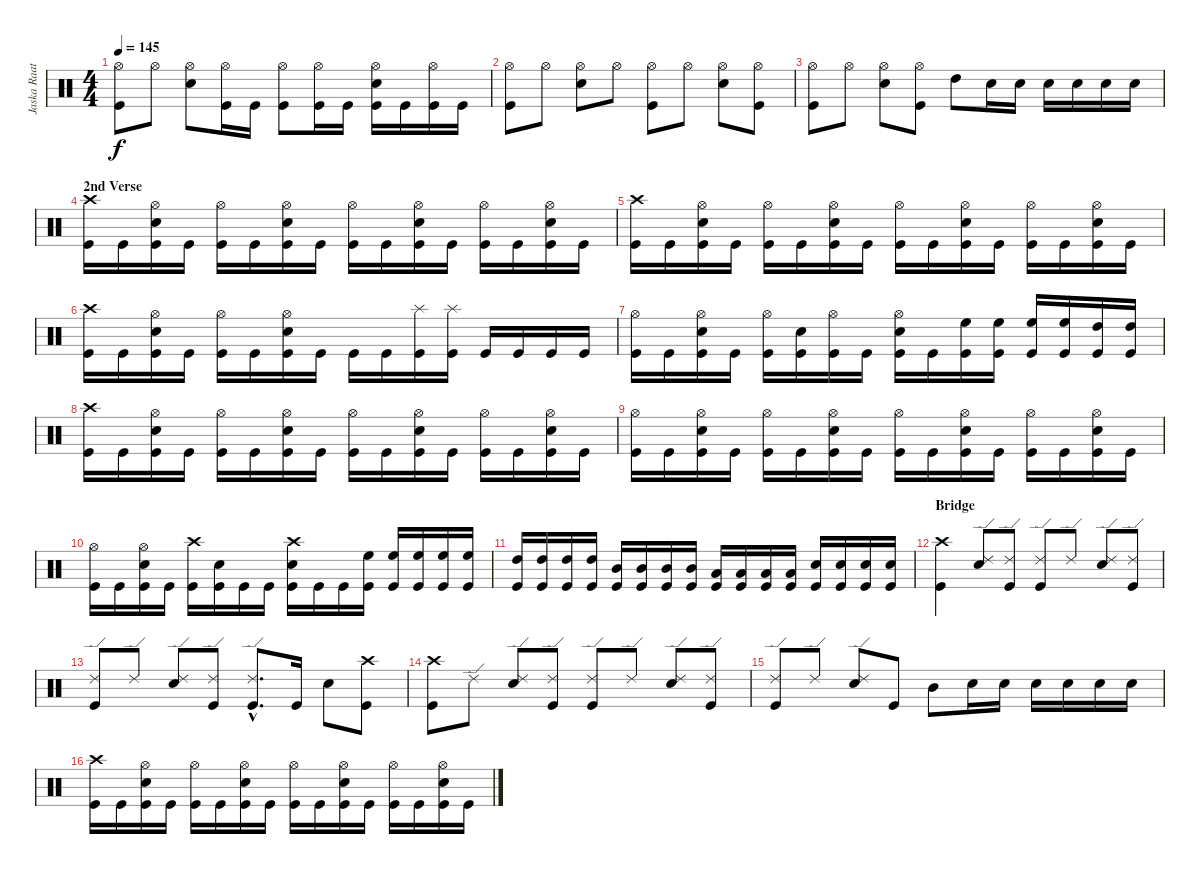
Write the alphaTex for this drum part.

\track ("Jaska Raatikainen" "Jaska Raat") {instrument percussion}
\staff {score}
\articulation defaults
\ts (4 4)
\tempo 145
\clef neutral
\ks c
("Hi-Hat (open)" "Kick (hit)").8{dy f} "Hi-Hat (open)".8 ("Hi-Hat (open)" "Snare (hit) 2").8 ("Hi-Hat (open)" "Kick (hit)").16 "Kick (hit)".16 ("Hi-Hat (open)" "Kick (hit)").8 ("Hi-Hat (open)" "Kick (hit)").16 "Kick (hit)".16 ("Hi-Hat (open)" "Snare (hit) 2" "Kick (hit)").16 "Kick (hit)".16 ("Hi-Hat (open)" "Kick (hit)").16 "Kick (hit)".16 |
("Hi-Hat (open)" "Kick (hit)").8 "Hi-Hat (open)".8 ("Hi-Hat (open)" "Snare (hit) 2").8 "Hi-Hat (open)".8 ("Hi-Hat (open)" "Kick (hit)").8 "Hi-Hat (open)".8 ("Hi-Hat (open)" "Snare (hit) 2").8 ("Hi-Hat (open)" "Kick (hit)").8 |
("Hi-Hat (open)" "Kick (hit)").8 "Hi-Hat (open)".8 ("Hi-Hat (open)" "Snare (hit) 2").8 ("Hi-Hat (open)" "Kick (hit)").8 "High Tom (hit)".8 "Snare (hit) 2".16 "Snare (hit) 2".16 "Snare (hit) 2".16 "Snare (hit) 2".16 "Snare (hit) 2".16 "Snare (hit) 2".16 |
\section ("" "2nd Verse")
("Crash high (hit)" "Kick (hit)").16 "Kick (hit)".16 ("Hi-Hat (open)" "Snare (hit) 2" "Kick (hit)").16 "Kick (hit)".16 ("Hi-Hat (open)" "Kick (hit)").16 "Kick (hit)".16 ("Hi-Hat (open)" "Snare (hit) 2" "Kick (hit)").16 "Kick (hit)".16 ("Hi-Hat (open)" "Kick (hit)").16 "Kick (hit)".16 ("Hi-Hat (open)" "Snare (hit) 2" "Kick (hit)").16 "Kick (hit)".16 ("Hi-Hat (open)" "Kick (hit)").16 "Kick (hit)".16 ("Hi-Hat (open)" "Snare (hit) 2" "Kick (hit)").16 "Kick (hit)".16 |
("Crash high (hit)" "Kick (hit)").16 "Kick (hit)".16 ("Hi-Hat (open)" "Snare (hit) 2" "Kick (hit)").16 "Kick (hit)".16 ("Hi-Hat (open)" "Kick (hit)").16 "Kick (hit)".16 ("Hi-Hat (open)" "Snare (hit) 2" "Kick (hit)").16 "Kick (hit)".16 ("Hi-Hat (open)" "Kick (hit)").16 "Kick (hit)".16 ("Hi-Hat (open)" "Snare (hit) 2" "Kick (hit)").16 "Kick (hit)".16 ("Hi-Hat (open)" "Kick (hit)").16 "Kick (hit)".16 ("Hi-Hat (open)" "Snare (hit) 2" "Kick (hit)").16 "Kick (hit)".16 |
("Crash high (hit)" "Kick (hit)").16 "Kick (hit)".16 ("Hi-Hat (open)" "Snare (hit) 2" "Kick (hit)").16 "Kick (hit)".16 ("Hi-Hat (open)" "Kick (hit)").16 "Kick (hit)".16 ("Hi-Hat (open)" "Snare (hit) 2" "Kick (hit)").16 "Kick (hit)".16 "Kick (hit)".16 "Kick (hit)".16 ("Splash (hit)" "Kick (hit)").16 ("Splash (hit)" "Kick (hit)").16 "Kick (hit)".16 "Kick (hit)".16 "Kick (hit)".16 "Kick (hit)".16 |
("Hi-Hat (open)" "Kick (hit)").16 "Kick (hit)".16 ("Hi-Hat (open)" "Snare (hit) 2" "Kick (hit)").16 "Kick (hit)".16 ("Hi-Hat (open)" "Kick (hit)").16 ("Snare (hit) 2" "Kick (hit)").16 ("Hi-Hat (open)" "Kick (hit)").16 "Kick (hit)".16 ("Hi-Hat (open)" "Snare (hit) 2" "Kick (hit)").16 "Kick (hit)".16 ("High Floor Tom (hit)" "Kick (hit)").16 ("High Floor Tom (hit)" "Kick (hit)").16 ("High Floor Tom (hit)" "Kick (hit)").16 ("High Floor Tom (hit)" "Kick (hit)").16 ("High Tom (hit)" "Kick (hit)").16 ("High Tom (hit)" "Kick (hit)").16 |
("Crash high (hit)" "Kick (hit)").16 "Kick (hit)".16 ("Hi-Hat (open)" "Snare (hit) 2" "Kick (hit)").16 "Kick (hit)".16 ("Hi-Hat (open)" "Kick (hit)").16 "Kick (hit)".16 ("Hi-Hat (open)" "Snare (hit) 2" "Kick (hit)").16 "Kick (hit)".16 ("Hi-Hat (open)" "Kick (hit)").16 "Kick (hit)".16 ("Hi-Hat (open)" "Snare (hit) 2" "Kick (hit)").16 "Kick (hit)".16 ("Hi-Hat (open)" "Kick (hit)").16 "Kick (hit)".16 ("Hi-Hat (open)" "Snare (hit) 2" "Kick (hit)").16 "Kick (hit)".16 |
("Hi-Hat (open)" "Kick (hit)").16 "Kick (hit)".16 ("Hi-Hat (open)" "Snare (hit) 2" "Kick (hit)").16 "Kick (hit)".16 ("Hi-Hat (open)" "Kick (hit)").16 "Kick (hit)".16 ("Hi-Hat (open)" "Snare (hit) 2" "Kick (hit)").16 "Kick (hit)".16 ("Hi-Hat (open)" "Kick (hit)").16 "Kick (hit)".16 ("Hi-Hat (open)" "Snare (hit) 2" "Kick (hit)").16 "Kick (hit)".16 ("Hi-Hat (open)" "Kick (hit)").16 "Kick (hit)".16 ("Hi-Hat (open)" "Snare (hit) 2" "Kick (hit)").16 "Kick (hit)".16 |
("Hi-Hat (open)" "Kick (hit)").16 "Kick (hit)".16 ("Hi-Hat (open)" "Snare (hit) 2" "Kick (hit)").16 "Kick (hit)".16 ("Crash high (hit)" "Kick (hit)").16 ("Snare (hit) 2" "Kick (hit)").16 "Kick (hit)".16 "Kick (hit)".16 ("Crash high (hit)" "Snare (hit) 2" "Kick (hit)").16 "Kick (hit)".16 "Kick (hit)".16 ("High Floor Tom (hit)" "Kick (hit)").16 ("High Floor Tom (hit)" "Kick (hit)").16 ("High Floor Tom (hit)" "Kick (hit)").16 ("High Floor Tom (hit)" "Kick (hit)").16 ("High Floor Tom (hit)" "Kick (hit)").16 |
("High Tom (hit)" "Kick (hit)").16 ("High Tom (hit)" "Kick (hit)").16 ("High Tom (hit)" "Kick (hit)").16 ("High Tom (hit)" "Kick (hit)").16 ("Mid Tom (hit)" "Kick (hit)").16 ("Mid Tom (hit)" "Kick (hit)").16 ("Mid Tom (hit)" "Kick (hit)").16 ("Mid Tom (hit)" "Kick (hit)").16 ("Low Tom (hit)" "Kick (hit)").16 ("Low Tom (hit)" "Kick (hit)").16 ("Low Tom (hit)" "Kick (hit)").16 ("Low Tom (hit)" "Kick (hit)").16 ("Snare (hit) 2" "Kick (hit)").16 ("Snare (hit) 2" "Kick (hit)").16 ("Snare (hit) 2" "Kick (hit)").16 ("Snare (hit) 2" "Kick (hit)").16 |
\section ("" "Bridge")
("Crash high (hit)" "Kick (hit)").4 ("Ride (edge) 2" "Snare (hit) 2").8 ("Ride (edge) 2" "Kick (hit)").8 ("Ride (edge) 2" "Kick (hit)").8 "Ride (edge) 2".8 ("Ride (edge) 2" "Snare (hit) 2").8 ("Ride (edge) 2" "Kick (hit)").8 |
("Ride (edge) 2" "Kick (hit)").8 "Ride (edge) 2".8 ("Ride (edge) 2" "Snare (hit) 2").8 ("Ride (edge) 2" "Kick (hit)").8 ("Ride (edge) 2"{hac} "Kick (hit)"{hac}).8{d} "Kick (hit)".16 "Snare (hit) 2".8 ("Crash high (hit)" "Kick (hit)").8 |
("Crash high (hit)" "Kick (hit)").8 "Ride (edge) 2".8 ("Ride (edge) 2" "Snare (hit) 2").8 ("Ride (edge) 2" "Kick (hit)").8 ("Ride (edge) 2" "Kick (hit)").8 "Ride (edge) 2".8 ("Ride (edge) 2" "Snare (hit) 2").8 ("Ride (edge) 2" "Kick (hit)").8 |
("Ride (edge) 2" "Kick (hit)").8 "Ride (edge) 2".8 ("Ride (edge) 2" "Snare (hit) 2").8 "Kick (hit)".8 "Mid Tom (hit)".8 "Snare (hit) 2".16 "Snare (hit) 2".16 "Snare (hit) 2".16 "Snare (hit) 2".16 "Snare (hit) 2".16 "Snare (hit) 2".16 |
("Crash high (hit)" "Kick (hit)").16 "Kick (hit)".16 ("Hi-Hat (open)" "Snare (hit) 2" "Kick (hit)").16 "Kick (hit)".16 ("Hi-Hat (open)" "Kick (hit)").16 "Kick (hit)".16 ("Hi-Hat (open)" "Snare (hit) 2" "Kick (hit)").16 "Kick (hit)".16 ("Hi-Hat (open)" "Kick (hit)").16 "Kick (hit)".16 ("Hi-Hat (open)" "Snare (hit) 2" "Kick (hit)").16 "Kick (hit)".16 ("Hi-Hat (open)" "Kick (hit)").16 "Kick (hit)".16 ("Hi-Hat (open)" "Snare (hit) 2" "Kick (hit)").16 "Kick (hit)".16
